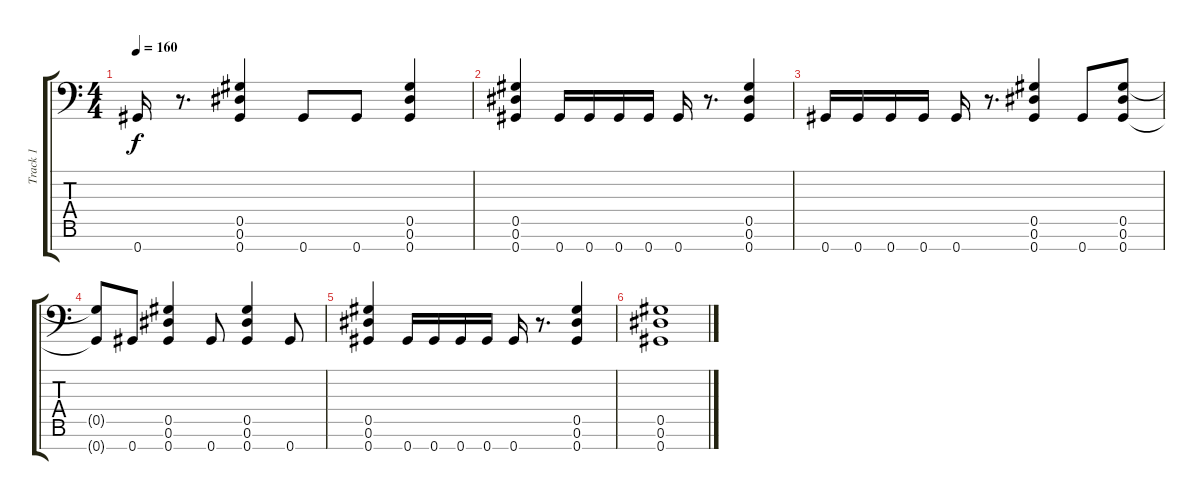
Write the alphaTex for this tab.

\track ("Track 1" "Track 1") {instrument distortionguitar}
\staff {score tabs}
\tuning (Eb4 Bb3 Gb3 Db3 Ab2 Eb2 Ab1) {hide}
\ts (4 4)
\tempo 160
\clef f4
\ks c
0.7.16{dy f} r.8{d} (0.5 0.6 0.7).4 0.7.8 0.7.8 (0.5 0.6 0.7).4 |
(0.5 0.6 0.7).4 0.7.16 0.7.16 0.7.16 0.7.16 0.7.16 r.8{d} (0.5 0.6 0.7).4 |
0.7.16 0.7.16 0.7.16 0.7.16 0.7.16 r.8{d} (0.5 0.6 0.7).4 0.7.8 (0.5 0.6 0.7).8 |
(0.5{t} 0.7{t}).8 0.7.8 (0.5 0.6 0.7).4 0.7.8 (0.5 0.6 0.7).4 0.7.8 |
(0.5 0.6 0.7).4 0.7.16 0.7.16 0.7.16 0.7.16 0.7.16 r.8{d} (0.5 0.6 0.7).4 |
(0.5 0.6 0.7).1
